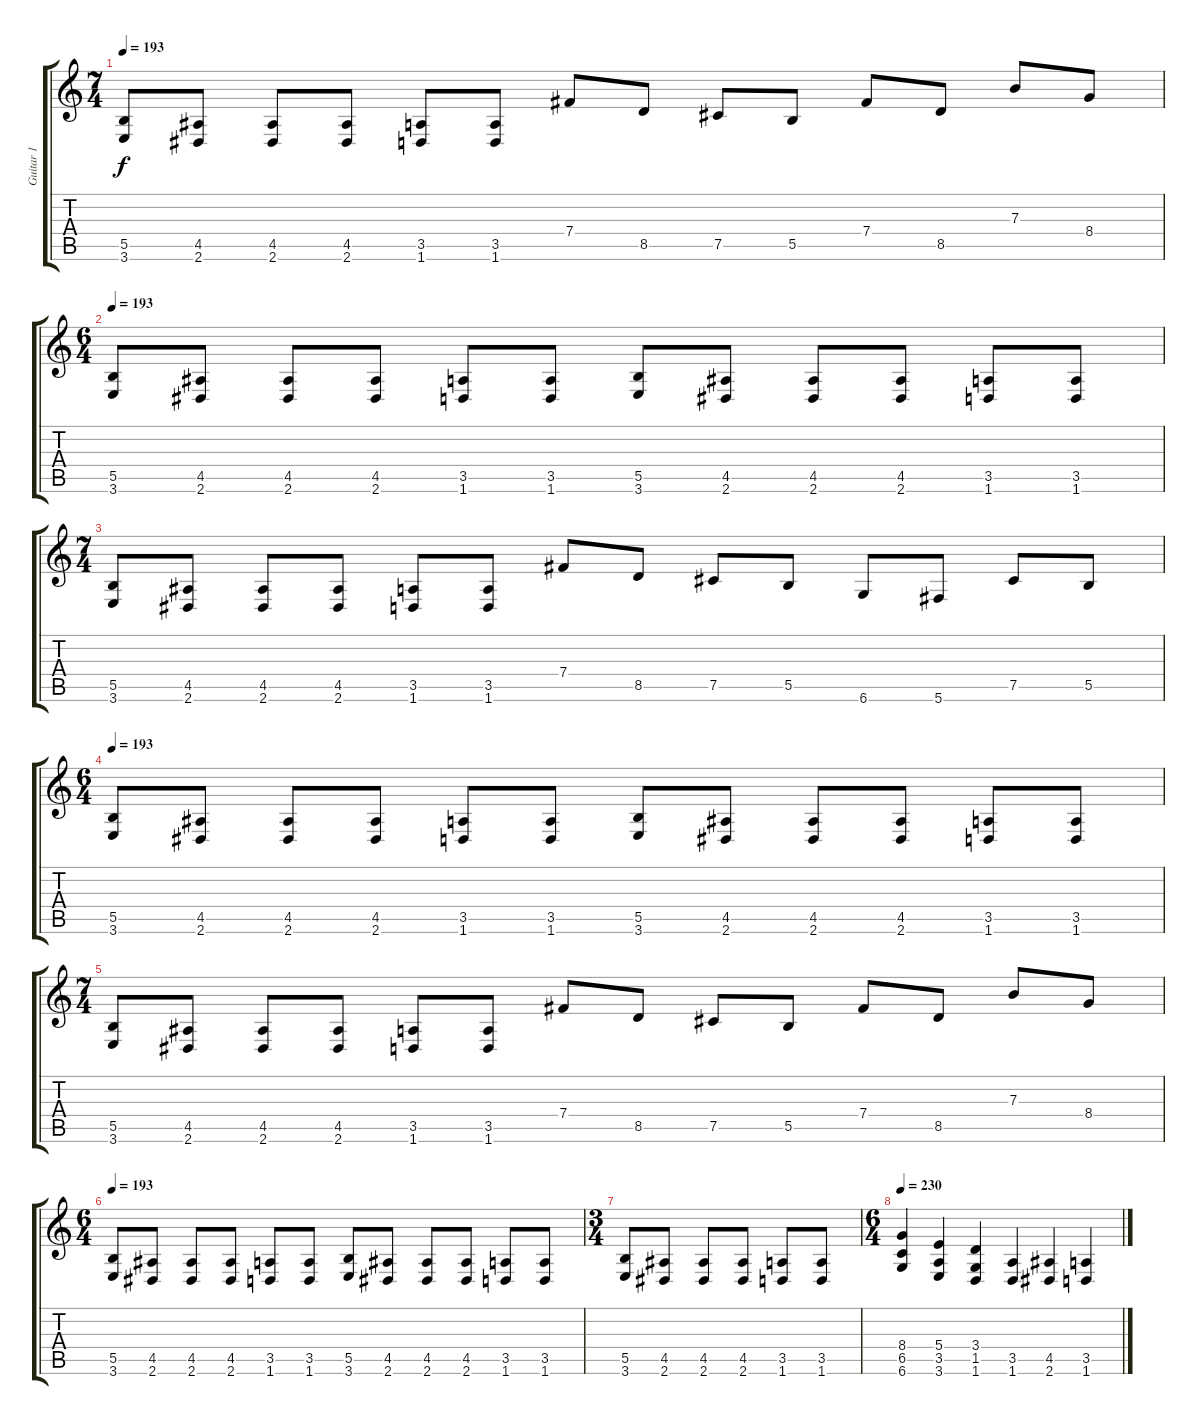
\track ("Guitar 1" "Guitar 1") {instrument overdrivenguitar}
\staff {score tabs}
\tuning (Db4 Ab3 E3 B2 Gb2 Db2) {hide}
\ts (7 4)
\tempo 193
\clef g2
\ks c
(5.5 3.6).8{dy f} (4.5 2.6).8 (4.5 2.6).8 (4.5 2.6).8 (3.5 1.6).8 (3.5 1.6).8 7.4.8 8.5.8 7.5.8 5.5.8 7.4.8 8.5.8 7.3.8 8.4.8 |
\ts (6 4)
\tempo 193
(5.5 3.6).8 (4.5 2.6).8 (4.5 2.6).8 (4.5 2.6).8 (3.5 1.6).8 (3.5 1.6).8 (5.5 3.6).8 (4.5 2.6).8 (4.5 2.6).8 (4.5 2.6).8 (3.5 1.6).8 (3.5 1.6).8 |
\ts (7 4)
(5.5 3.6).8 (4.5 2.6).8 (4.5 2.6).8 (4.5 2.6).8 (3.5 1.6).8 (3.5 1.6).8 7.4.8 8.5.8 7.5.8 5.5.8 6.6.8 5.6.8 7.5.8 5.5.8 |
\ts (6 4)
\tempo 193
(5.5 3.6).8 (4.5 2.6).8 (4.5 2.6).8 (4.5 2.6).8 (3.5 1.6).8 (3.5 1.6).8 (5.5 3.6).8 (4.5 2.6).8 (4.5 2.6).8 (4.5 2.6).8 (3.5 1.6).8 (3.5 1.6).8 |
\ts (7 4)
(5.5 3.6).8 (4.5 2.6).8 (4.5 2.6).8 (4.5 2.6).8 (3.5 1.6).8 (3.5 1.6).8 7.4.8 8.5.8 7.5.8 5.5.8 7.4.8 8.5.8 7.3.8 8.4.8 |
\ts (6 4)
\tempo 193
(5.5 3.6).8 (4.5 2.6).8 (4.5 2.6).8 (4.5 2.6).8 (3.5 1.6).8 (3.5 1.6).8 (5.5 3.6).8 (4.5 2.6).8 (4.5 2.6).8 (4.5 2.6).8 (3.5 1.6).8 (3.5 1.6).8 |
\ts (3 4)
(5.5 3.6).8 (4.5 2.6).8 (4.5 2.6).8 (4.5 2.6).8 (3.5 1.6).8 (3.5 1.6).8 |
\ts (6 4)
\tempo 230
(8.4 6.5 6.6).4 (5.4 3.5 3.6).4 (3.4 1.5 1.6).4 (3.5 1.6).4 (4.5 2.6).4 (3.5 1.6).4
